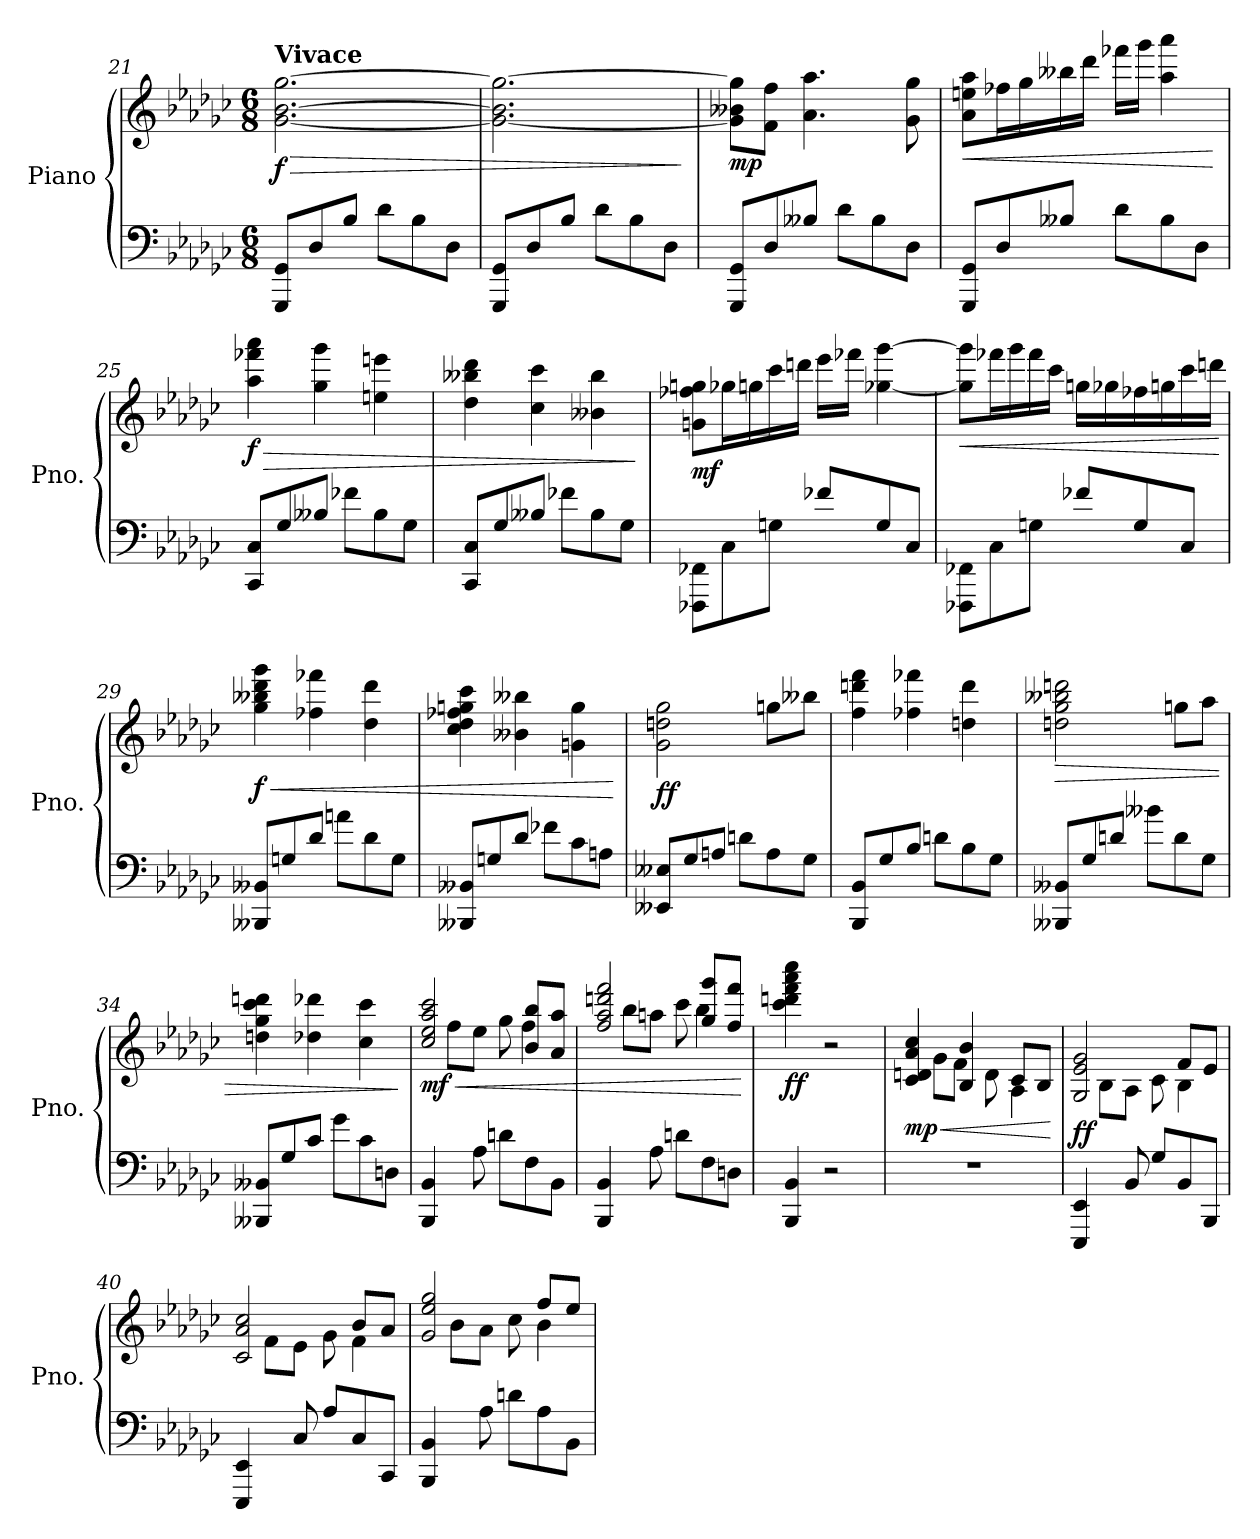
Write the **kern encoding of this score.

**kern	**kern	**dynam
*part1	*part1	*part1
*staff2	*staff1	*staff1/2
*I"Piano	*	*
*I'Pno.	*	*
!!LO:PB:g=z
*clefF4	*clefG2	*
*k[b-e-a-d-g-c-]	*k[b-e-a-d-g-c-]	*
*M6/8	*M6/8	*
=21	=21	=21
!	!LO:TX:a:B:t=Vivace	!
!	!	!LO:HP:b
!	!	!LO:DY:n=1:b
8GGG-/ 8GG-/L	[2.g-\ [2.b-\ [2.gg-\	> f
8D-/	.	.
8B-/J	.	.
8d-\L	.	.
8B-\	.	.
8D-\J	.	.
=22	=22	=22
8GGG-/ 8GG-/L	2.g-\_ 2.b-\] 2.gg-\_	.
8D-/	.	.
8B-/J	.	.
8d-\L	.	.
8B-\	.	.
8D-\J	.	.
.	.	]
=23	=23	=23
!	!	!LO:DY:b
8GGG-/ 8GG-/L	8g-\] 8b--X\ 8gg-\]L	mp
8D-/	8f\ 8ff\J	.
8B--X/J	4.a-\ 4.aa-\	.
8d-\L	.	.
8B--\	.	.
8D-\J	8g-\ 8gg-\	.
=24	=24	=24
!	!	!LO:HP:b
8GGG-/ 8GG-/L	8a-\ 8een\ 8aa-\L	<
8D-/	16ff-X\L	.
.	16gg-\	.
8B--X/J	16bb--X\	.
.	16ddd-\JJ	.
8d-\L	16fff-X\LL	.
.	16ggg-\JJ	.
8B--\	4aa-\ 4aaa-\	.
8D-\J	.	.
.	.	[
=25	=25	=25
!	!	!LO:HP:b
!	!	!LO:DY:n=1:b
8CC-/ 8C-/L	4aa-\ 4fff-X\ 4aaa-\	> f
8G-/	.	.
8B--X/J	4gg-\ 4ggg-\	.
8f-X\L	.	.
8B--\	4een\ 4eeen\	.
8G-\J	.	.
!!LO:LB:g=z
=26	=26	=26
8CC-/ 8C-/L	4dd-\ 4bb--X\ 4ddd-\	.
8G-/	.	.
8B--X/J	4cc-\ 4ccc-\	.
8f-X\L	.	.
8B--\	4b--X\ 4bb--\	.
8G-\J	.	.
.	.	]
=27	=27	=27
!	!	!LO:DY:b
8FFF-X\ 8FF-X\L	8gn\ 8ff-X\ 8ggn\L	mf
8C-\	16gg-X\L	.
.	16ggn\	.
8Gn\J	16ccc-\	.
.	16dddn\JJ	.
8f-X/L	16eee-\LL	.
.	16fff-X\JJ	.
8G/	[4gg-X\ [4ggg-\	.
8C-/J	.	.
=28	=28	=28
!	!	!LO:HP:b
8FFF-X\ 8FF-X\L	8gg-\] 8ggg-\]L	<
8C-\	16fff-X\L	.
.	16ggg-\	.
8Gn\J	16fff-\	.
.	16ccc-\JJ	.
8f-X/L	16ggn\LL	.
.	16gg-X\	.
8G/	16ff-X\	.
.	16ggn\	.
8C-/J	16ccc-\	.
.	16dddn\JJ	.
.	.	[
!!LO:LB:g=z
=29	=29	=29
!	!	!LO:HP:b
!	!	!LO:DY:n=1:b
8BBB--X/ 8BB--X/L	4gg-\ 4bb--X\ 4ddd-\ 4ggg-\	< f
8Gn/	.	.
8d-/J	4ff-X\ 4fff-X\	.
8an\L	.	.
8d-\	4dd-\ 4ddd-\	.
8G\J	.	.
=30	=30	=30
8BBB--X/ 8BB--X/L	4cc-\ 4dd-\ 4ff-X\ 4ggn\ 4ccc-\	.
8Gn/	.	.
8d-/J	4b--X\ 4bb--X\	.
8f-X\L	.	.
8c-\	4gn\ 4gg\	.
8An\J	.	.
.	.	[
=31	=31	=31
!	!	!LO:DY:b
8EE--X/ 8E--X/L	2g-\ 2ddn\ 2gg-\	ff
8G-/	.	.
8An/J	.	.
8dn\L	.	.
8A\	8ggn\L	.
8G-\J	8bb--X\J	.
=32	=32	=32
8BBB-/ 8BB-/L	4ff\ 4dddn\ 4fff\	.
8G-/	.	.
8B-/J	4ff-X\ 4fff-X\	.
8dn\L	.	.
8B-\	4ddn\ 4ddd\	.
8G-\J	.	.
=33	=33	=33
!	!	!LO:HP:b
8BBB--X/ 8BB--X/L	2ddn\ 2gg-\ 2bb--X\ 2dddn\	>
8G-/	.	.
8dn/J	.	.
8b--X\L	.	.
8d\	8ggn\L	.
8G-\J	8aa-\J	.
!!LO:LB:g=z
=34	=34	=34
8BBB--X/ 8BB--X/L	4ddn\ 4gg-\ 4ccc-\ 4dddn\	.
8G-/	.	.
8c-/J	4dd-X\ 4ddd-X\	.
8g-\L	.	.
8c-\	4cc-\ 4ccc-\	.
8Dn\J	.	.
.	.	]
=35	=35	=35
!	!	!LO:HP:b
*	*^	*
!	!	!	!LO:DY:n=1:b
4BBB-/ 4BB-/	2cc-/ 2ee-/ 2aa-/ 2ccc-/	8ryy	< mf
.	.	8ff\L	.
8A-\	.	8ee-\J	.
8dn\L	.	8gg-\	.
8F\	8b-/ 8bb-/L	4ff\	.
8BB-\J	8a-/ 8aa-/J	.	.
=36	=36	=36	=36
4BBB-/ 4BB-/	2ff/ 2aa-/ 2dddn/ 2fff/	8ryy	.
.	.	8bb-\L	.
8A-\	.	8aan\J	.
8dn\L	.	8ccc-\	.
8F\	8gg-/ 8ggg-/L	4bb-\	.
8Dn\J	8ff/ 8fff/J	.	.
*	*v	*v	*
.	.	[
=37	=37	=37
!	!	!LO:DY:b
4BBB-/ 4BB-/	4ccc-\ 4dddn\ 4fff\ 4aaa-\ 4cccc-\	ff
2r	2r	.
=38	=38	=38
!	!LO:TX:a:B:t=Presto	!
!	!	!LO:HP:b
*	*^	*
!	!	!	!LO:DY:n=1:b
2.r	4c-/ 4dn/ 4a-/ 4cc-/	8ryy	< mp
.	.	8g-\L	.
.	4B-/ 4b-/	8f\J	.
.	.	8d\	.
.	8c-/L	4A-\	.
.	8B-/J	.	.
*	*v	*v	*
.	.	[
=39	=39	=39
*	*^	*
!	!	!	!LO:DY:b
4EEE-/ 4EE-/	2G-/ 2e-/ 2g-/	8ryy	ff
.	.	8B-\L	.
8BB-/	.	8A-\J	.
8G-/L	.	8c-\	.
8BB-/	8f/L	4B-\	.
8BBB-/J	8e-/J	.	.
!!LO:PB:g=z	!!
=40	=40	=40	=40
4EEE-/ 4EE-/	2c-/ 2a-/ 2cc-/	8ryy	.
.	.	8f\L	.
8C-/	.	8e-\J	.
8A-/L	.	8g-\	.
8C-/	8b-/L	4f\	.
8CC-/J	8a-/J	.	.
=41	=41	=41	=41
4BBB-/ 4BB-/	2g-/ 2ee-/ 2gg-/	8ryy	.
.	.	8b-\L	.
8A-\	.	8a-\J	.
8dn\L	.	8cc-\	.
8A-\	8ff/L	4b-\	.
8BB-\J	8ee-/J	.	.
*	*v	*v	*
=	=	=
*-	*-	*-
